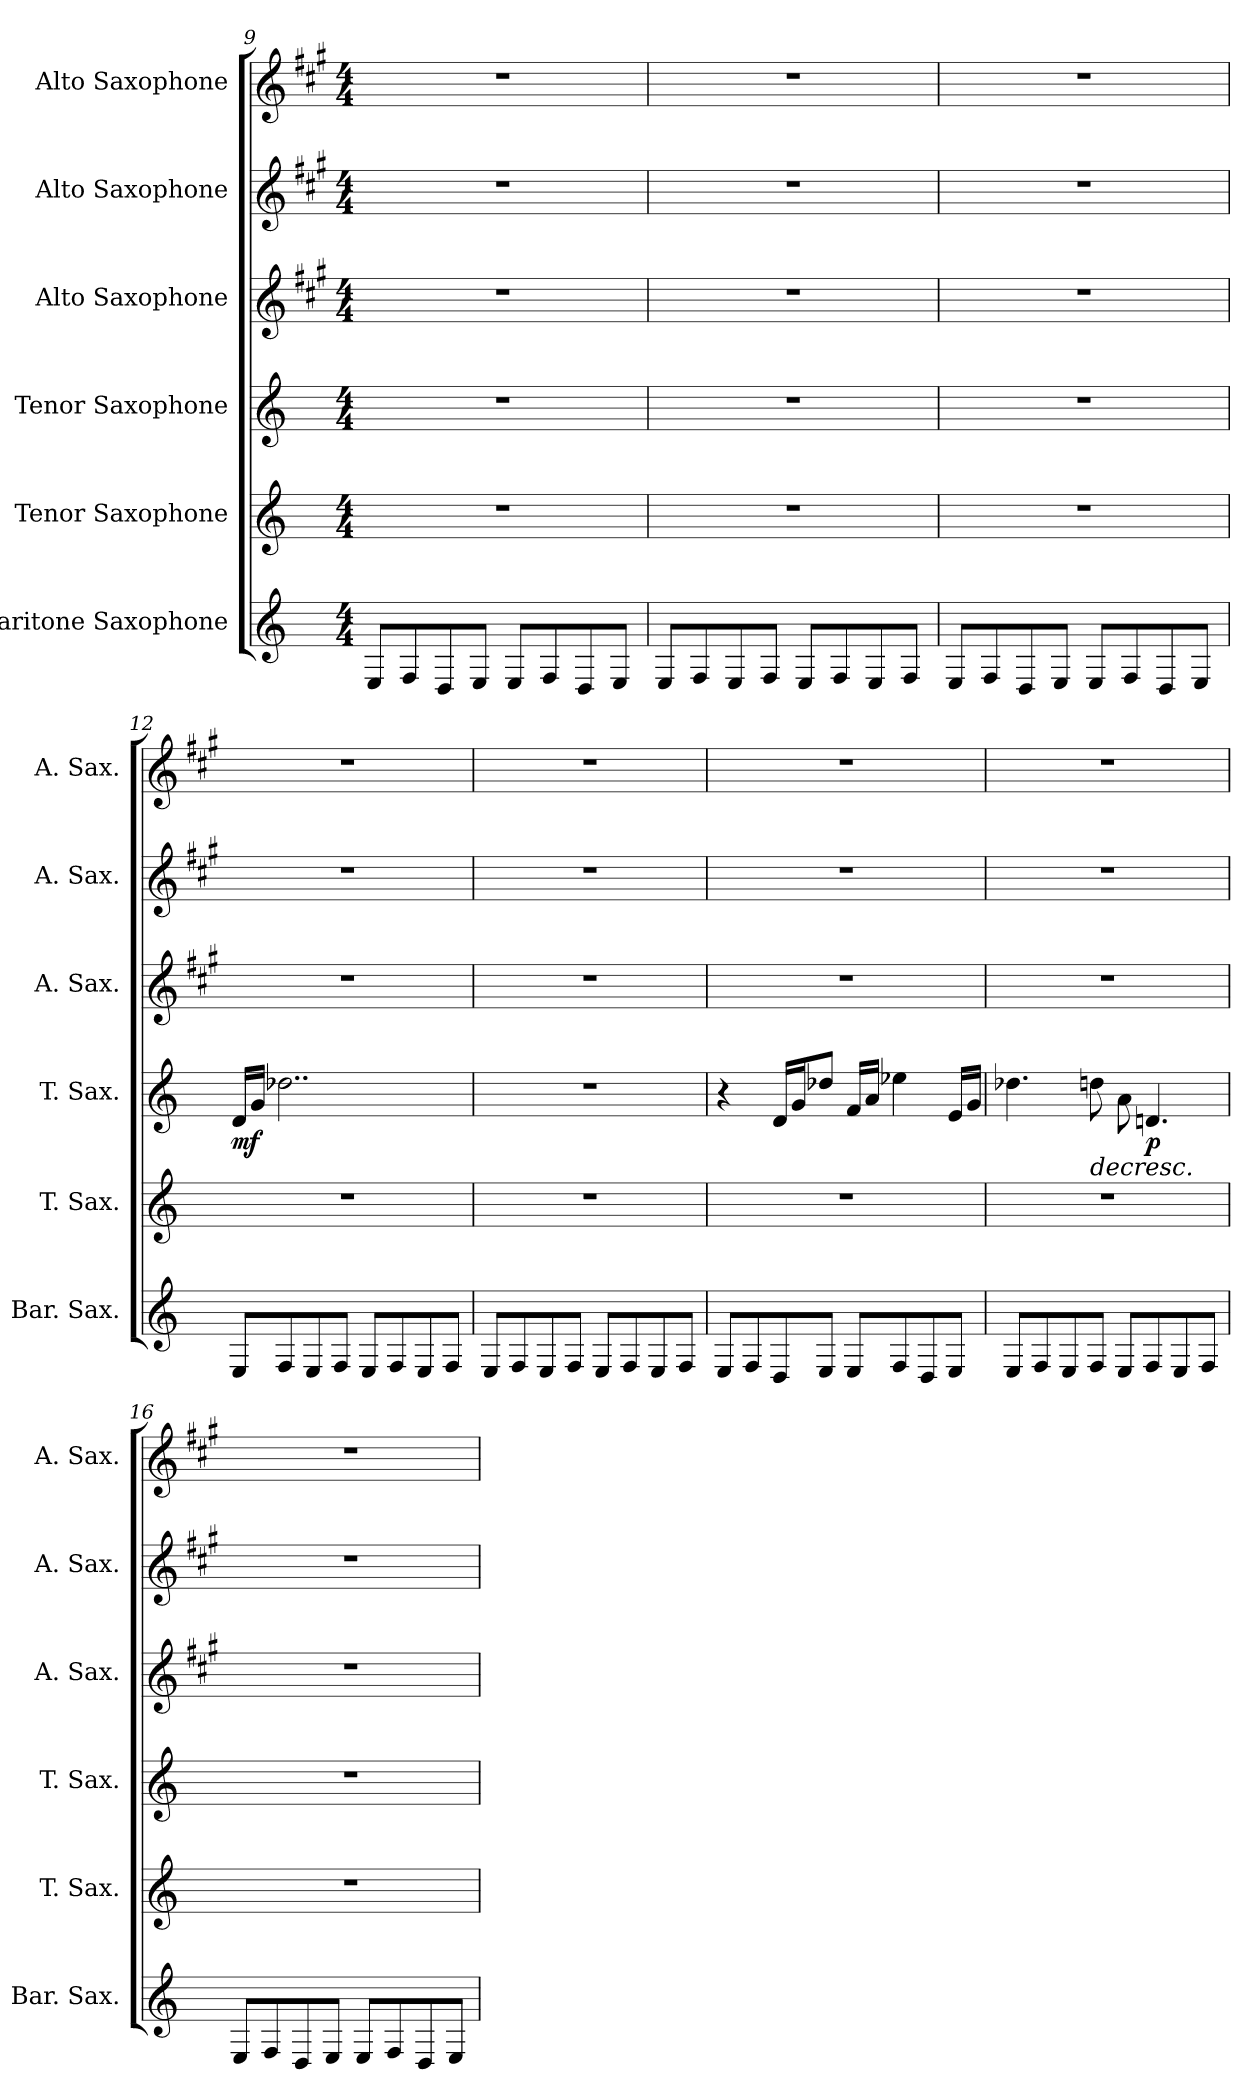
**kern	**kern	**kern	**dynam	**kern	**kern	**kern
*part6	*part5	*part4	*part4	*part3	*part2	*part1
*staff6	*staff5	*staff4	*staff4	*staff3	*staff2	*staff1
*I"Baritone Saxophone	*I"Tenor Saxophone	*I"Tenor Saxophone	*	*I"Alto Saxophone	*I"Alto Saxophone	*I"Alto Saxophone
*I'Bar. Sax.	*I'T. Sax.	*I'T. Sax.	*	*I'A. Sax.	*I'A. Sax.	*I'A. Sax.
*clefG2	*clefG2	*clefG2	*	*clefG2	*clefG2	*clefG2
*ITrd12c21	*ITrd8c14	*ITrd8c14	*	*ITrd5c9	*ITrd5c9	*ITrd5c9
*k[]	*k[]	*k[]	*	*k[]	*k[]	*k[]
*M4/4	*M4/4	*M4/4	*	*M4/4	*M4/4	*M4/4
=9	=9	=9	=9	=9	=9	=9
8EE/L	1r	1r	.	1r	1r	1r
8FF/	.	.	.	.	.	.
8DD/	.	.	.	.	.	.
8EE/J	.	.	.	.	.	.
8EE/L	.	.	.	.	.	.
8FF/	.	.	.	.	.	.
8DD/	.	.	.	.	.	.
8EE/J	.	.	.	.	.	.
=10	=10	=10	=10	=10	=10	=10
8EE/L	1r	1r	.	1r	1r	1r
8FF/	.	.	.	.	.	.
8EE/	.	.	.	.	.	.
8FF/J	.	.	.	.	.	.
8EE/L	.	.	.	.	.	.
8FF/	.	.	.	.	.	.
8EE/	.	.	.	.	.	.
8FF/J	.	.	.	.	.	.
!!LO:LB:g=z
=11	=11	=11	=11	=11	=11	=11
8EE/L	1r	1r	.	1r	1r	1r
8FF/	.	.	.	.	.	.
8DD/	.	.	.	.	.	.
8EE/J	.	.	.	.	.	.
8EE/L	.	.	.	.	.	.
8FF/	.	.	.	.	.	.
8DD/	.	.	.	.	.	.
8EE/J	.	.	.	.	.	.
=12	=12	=12	=12	=12	=12	=12
!	!	!	!LO:DY:b	!	!	!
8EE/L	1r	16D/LL	mf	1r	1r	1r
.	.	16G/JJ	.	.	.	.
8FF/	.	2..d-X\	.	.	.	.
8EE/	.	.	.	.	.	.
8FF/J	.	.	.	.	.	.
8EE/L	.	.	.	.	.	.
8FF/	.	.	.	.	.	.
8EE/	.	.	.	.	.	.
8FF/J	.	.	.	.	.	.
=13	=13	=13	=13	=13	=13	=13
8EE/L	1r	1r	.	1r	1r	1r
8FF/	.	.	.	.	.	.
8EE/	.	.	.	.	.	.
8FF/J	.	.	.	.	.	.
8EE/L	.	.	.	.	.	.
8FF/	.	.	.	.	.	.
8EE/	.	.	.	.	.	.
8FF/J	.	.	.	.	.	.
=14	=14	=14	=14	=14	=14	=14
8EE/L	1r	4r	.	1r	1r	1r
8FF/	.	.	.	.	.	.
8DD/	.	16D/LL	.	.	.	.
.	.	16G/J	.	.	.	.
8EE/J	.	8d-X/J	.	.	.	.
8EE/L	.	16F/LL	.	.	.	.
.	.	16A/JJ	.	.	.	.
8FF/	.	4e-X\	.	.	.	.
8DD/	.	.	.	.	.	.
8EE/J	.	16E/LL	.	.	.	.
.	.	16G/JJ	.	.	.	.
!!LO:PB:g=z
=15	=15	=15	=15	=15	=15	=15
8EE/L	1r	4.d-X\	.	1r	1r	1r
8FF/	.	.	.	.	.	.
8EE/	.	.	.	.	.	.
!	!	!	!LO:HP:b	!	!	!
8FF/J	.	8dn\	>	.	.	.
8EE/L	.	8A\	.	.	.	.
!	!	!	!LO:DY:b	!	!	!
8FF/	.	4.Dn/	p	.	.	.
8EE/	.	.	.	.	.	.
8FF/J	.	.	.	.	.	.
.	.	.	]	.	.	.
=16	=16	=16	=16	=16	=16	=16
8EE/L	1r	1r	.	1r	1r	1r
8FF/	.	.	.	.	.	.
8DD/	.	.	.	.	.	.
8EE/J	.	.	.	.	.	.
8EE/L	.	.	.	.	.	.
8FF/	.	.	.	.	.	.
8DD/	.	.	.	.	.	.
8EE/J	.	.	.	.	.	.
=	=	=	=	=	=	=
*-	*-	*-	*-	*-	*-	*-
